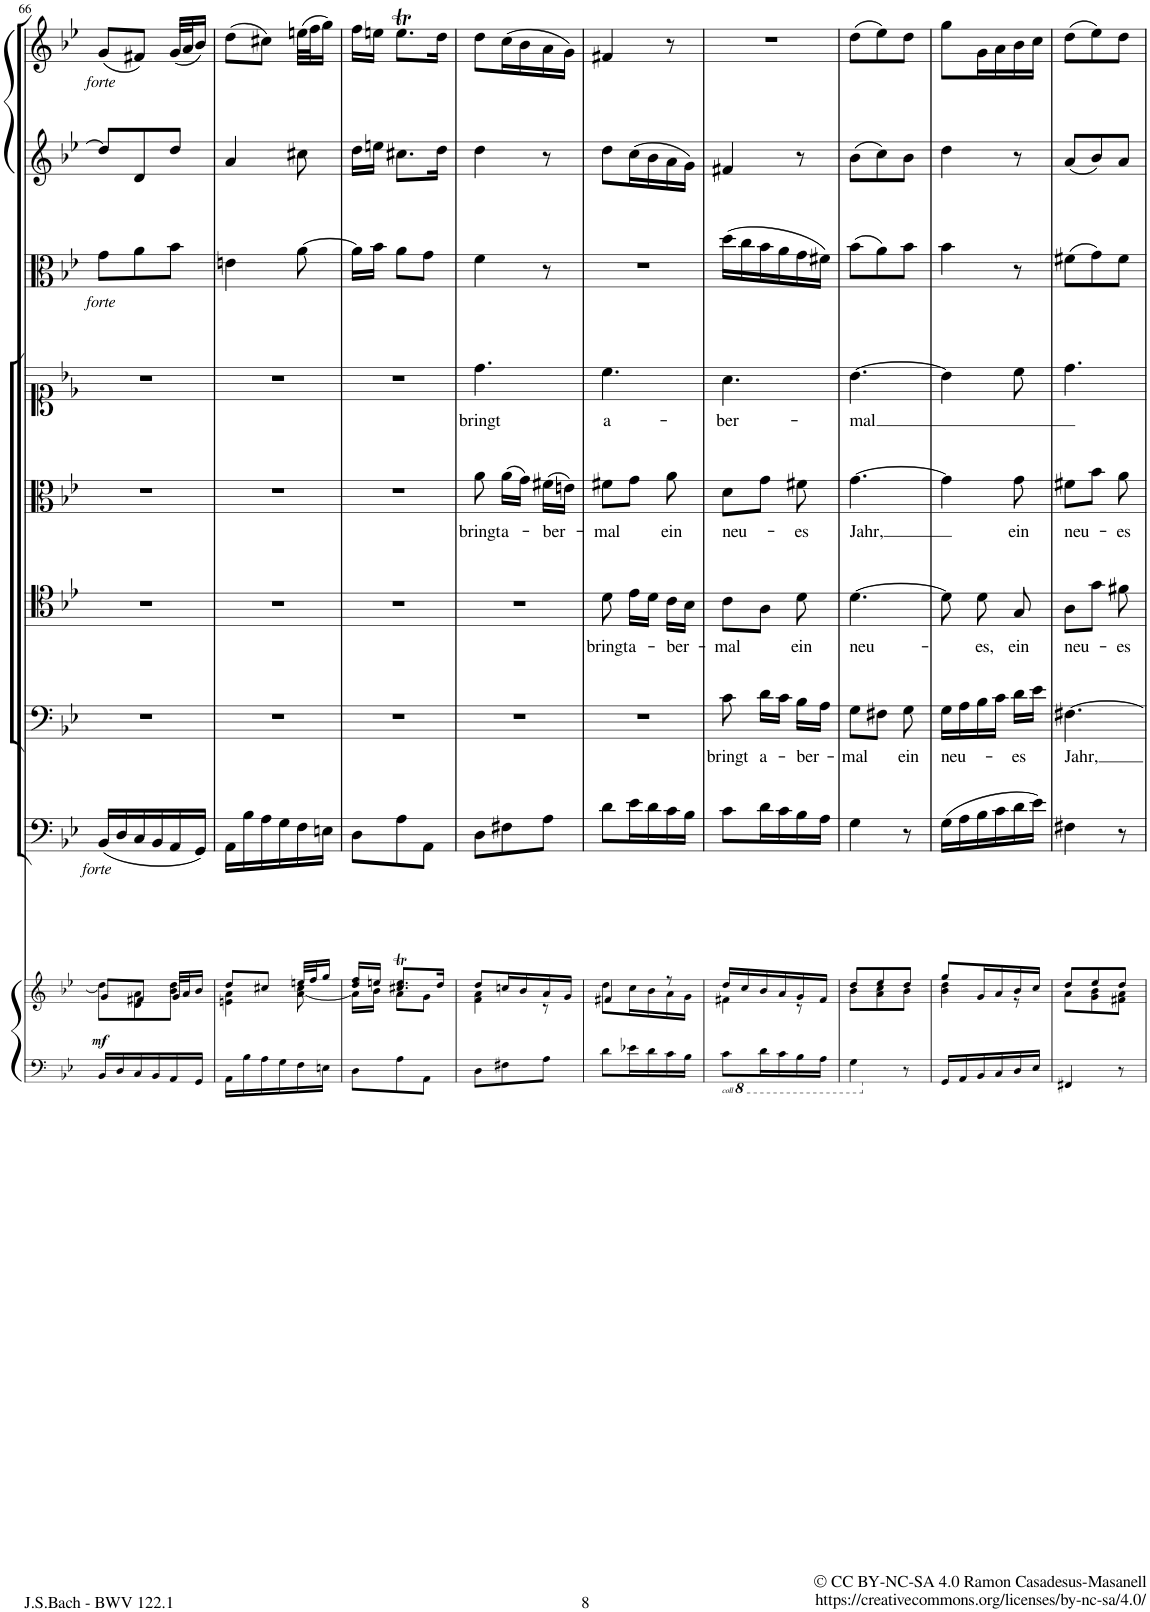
**kern	**kern	**dynam	**kern	**dynam	**kern	**text	**kern	**text	**kern	**text	**kern	**text	**kern	**dynam	**kern	**kern	**dynam
*part9	*part9	*part9	*part8	*part8	*part7	*part7	*part6	*part6	*part5	*part5	*part4	*part4	*part3	*part3	*part2	*part1	*part1
*staff10	*staff9	*staff9/10	*staff8	*staff8	*staff7	*staff7	*staff6	*staff6	*staff5	*staff5	*staff4	*staff4	*staff3	*staff3	*staff2	*staff1	*staff1
*I"Piano reduction	*	*	*I"Continuo	*	*I"Basso	*	*I"Tenore	*	*I"Alto	*	*I"Soprano	*	*I"Taille Viola	*	*I"Oboe II Violino II	*I"Oboe I Violino I	*
*I'Pno	*	*	*	*	*	*	*	*	*	*	*	*	*I'Vla	*	*I'Ob	*I'Ob	*
!!LO:PB:g=z
*clefF4	*clefG2	*	*clefF4	*	*clefF4	*	*clefC4	*	*clefC3	*	*clefC1	*	*clefC3	*	*clefG2	*clefG2	*
*k[b-e-]	*k[b-e-]	*	*k[b-e-]	*	*k[b-e-]	*	*k[b-e-]	*	*k[b-e-]	*	*k[b-e-]	*	*k[b-e-]	*	*k[b-e-]	*k[b-e-]	*
*M3/8	*M3/8	*	*M3/8	*	*M3/8	*	*M3/8	*	*M3/8	*	*M3/8	*	*M3/8	*	*M3/8	*M3/8	*
=66	=66	=66	=66	=66	=66	=66	=66	=66	=66	=66	=66	=66	=66	=66	=66	=66	=66
*	*^	*	*	*	*	*	*	*	*	*	*	*	*	*	*	*	*
!	!	!	!LO:DY:b	!	!LO:DY:b	!	!	!	!	!	!	!	!	!	!LO:DY:b	!	!	!LO:DY:b
16BB-/LL	8g/L	8dd\L]	mf	(16BB-/LL	other-dynamics	4.r	.	4.r	.	4.r	.	4.r	.	8g\L	other-dynamics	8dd/L]	(8g/L	other-dynamics
16D/	.	.	.	16D/	.	.	.	.	.	.	.	.	.	.	.	.	.	.
16C/	8f#X/J	8d\ 8a\	.	16C/	.	.	.	.	.	.	.	.	.	8a\	.	8d/	8f#X/J)	.
16BB-/	.	.	.	16BB-/	.	.	.	.	.	.	.	.	.	.	.	.	.	.
16AA/	32g/LLL	8b-\ 8dd\J	.	16AA/	.	.	.	.	.	.	.	.	.	8b-\J	.	8dd/J	(32g/LLL	.
.	32a/J	.	.	.	.	.	.	.	.	.	.	.	.	.	.	.	32a/J	.
16GG/JJ	16b-/JJ	.	.	16GG/JJ)	.	.	.	.	.	.	.	.	.	.	.	.	16b-/JJ)	.
=67	=67	=67	=67	=67	=67	=67	=67	=67	=67	=67	=67	=67	=67	=67	=67	=67	=67	=67
16AA\LL	8dd/L	4en\ 4a\	.	16AA\LL	.	4.r	.	4.r	.	4.r	.	4.r	.	4en\	.	4a/	(8dd\L	.
16B-\	.	.	.	16B-\	.	.	.	.	.	.	.	.	.	.	.	.	.	.
16A\	8cc#X/J	.	.	16A\	.	.	.	.	.	.	.	.	.	.	.	.	8cc#X\J)	.
16G\	.	.	.	16G\	.	.	.	.	.	.	.	.	.	.	.	.	.	.
16F\	32een/LLL	[8a\ 8cc#\	.	16F\	.	.	.	.	.	.	.	.	.	[8a\	.	8cc#X\	(32een\LLL	.
.	32ff/J	.	.	.	.	.	.	.	.	.	.	.	.	.	.	.	32ff\J	.
16En\JJ	16gg/JJ	.	.	16En\JJ	.	.	.	.	.	.	.	.	.	.	.	.	16gg\JJ)	.
=68	=68	=68	=68	=68	=68	=68	=68	=68	=68	=68	=68	=68	=68	=68	=68	=68	=68	=68
8D\L	16dd/ 16ff/LL	16a\LL]	.	8D\L	.	4.r	.	4.r	.	4.r	.	4.r	.	16a\LL]	.	16dd\LL	16ff\LL	.
.	16een/JJ	16b-\JJ	.	.	.	.	.	.	.	.	.	.	.	16b-\JJ	.	16een\JJ	16een\JJ	.
8A\	8.cc#X/T 8.ee/TL	8a\L	.	8A\	.	.	.	.	.	.	.	.	.	8a\L	.	8.cc#X\L	8.eet\L	.
8AA\J	.	8g\J	.	8AA\J	.	.	.	.	.	.	.	.	.	8g\J	.	.	.	.
.	16dd/Jk	.	.	.	.	.	.	.	.	.	.	.	.	.	.	16dd\Jk	16dd\Jk	.
=69	=69	=69	=69	=69	=69	=69	=69	=69	=69	=69	=69	=69	=69	=69	=69	=69	=69	=69
!	!	!	!	!	!	!	!	!	!	!	!LO:LY:b	!	!LO:LY:b	!	!	!	!	!
8D\L	8dd/L	4f\ 4a\	.	8D\L	.	4.r	.	4.r	.	8a\	bringt	4.dd\	bringt	4f\	.	4dd\	8dd\L	.
!	!	!	!	!	!	!	!	!	!	!	!LO:LY:b	!	!	!	!	!	!	!
8F#X\	16ccn/L	.	.	8F#X\	.	.	.	.	.	(16a\LL	a-	.	.	.	.	.	(16cc\L	.
.	16b-/	.	.	.	.	.	.	.	.	16g\JJ)	.	.	.	.	.	.	16b-\	.
!	!	!	!	!	!	!	!	!	!	!	!LO:LY:b	!	!	!	!	!	!	!
8A\J	16a/	8r	.	8A\J	.	.	.	.	.	(16f#X\LL	-ber-	.	.	8r	.	8r	16a\	.
.	16g/JJ	.	.	.	.	.	.	.	.	16en\JJ)	.	.	.	.	.	.	16g\JJ)	.
=70	=70	=70	=70	=70	=70	=70	=70	=70	=70	=70	=70	=70	=70	=70	=70	=70	=70	=70
!	!	!	!	!	!	!	!	!	!LO:LY:b	!	!LO:LY:b	!	!LO:LY:b	!	!	!	!	!
8d\L	4f#X/	8dd\L	.	8d\L	.	4.r	.	8d\	bringt	8f#X\L	-mal	4.cc\	a-	4.r	.	8dd\L	4f#X/	.
!	!	!	!	!	!	!	!	!	!LO:LY:b	!	!	!	!	!	!	!	!	!
16e-X\L	.	16cc\L	.	16e-\L	.	.	.	16e-\LL	a-	8g\J	.	.	.	.	.	(16cc\L	.	.
16d\	.	16b-\	.	16d\	.	.	.	16d\JJ	.	.	.	.	.	.	.	16b-\	.	.
!	!	!	!	!	!	!	!	!	!LO:LY:b	!	!LO:LY:b	!	!	!	!	!	!	!
16c\	8r	16a\	.	16c\	.	.	.	16c\LL	-ber-	8a\	ein	.	.	.	.	16a\	8r	.
16B-\JJ	.	16g\JJ	.	16B-\JJ	.	.	.	16B-\JJ	.	.	.	.	.	.	.	16g\JJ)	.	.
=71	=71	=71	=71	=71	=71	=71	=71	=71	=71	=71	=71	=71	=71	=71	=71	=71	=71	=71
*8ba	*	*	*	*	*	*	*	*	*	*	*	*	*	*	*	*	*	*
!	!	!	!	!	!	!	!LO:LY:b	!	!LO:LY:b	!	!LO:LY:b	!	!LO:LY:b	!	!	!	!	!
8C\L	16dd/LL	4f#X\	.	8c\L	.	8c\	bringt	8c\L	-mal	8d\L	neu-	4.a\	-ber-	(16dd\LL	.	4f#X/	4.r	.
.	16cc/	.	.	.	.	.	.	.	.	.	.	.	.	16cc\	.	.	.	.
!	!	!	!	!	!	!	!LO:LY:b	!	!	!	!	!	!	!	!	!	!	!
16D\L	16b-/	.	.	16d\L	.	16d\LL	a-	8A\J	.	8g\J	.	.	.	16b-\	.	.	.	.
16C\	16a/	.	.	16c\	.	16c\JJ	.	.	.	.	.	.	.	16a\	.	.	.	.
!	!	!	!	!	!	!	!LO:LY:b	!	!LO:LY:b	!	!LO:LY:b	!	!	!	!	!	!	!
16BB-\	16g/	8r	.	16B-\	.	16B-\LL	-ber-	8d\	ein	8f#X\	-es	.	.	16g\	.	8r	.	.
16AA\JJ	16f#/JJ	.	.	16A\JJ	.	16A\JJ	.	.	.	.	.	.	.	16f#X\JJ)	.	.	.	.
=72	=72	=72	=72	=72	=72	=72	=72	=72	=72	=72	=72	=72	=72	=72	=72	=72	=72	=72
!	!	!	!	!	!	!	!LO:LY:b	!	!LO:LY:b	!	!LO:LY:b	!	!LO:LY:b	!	!	!	!	!
4GG\	8dd/L	8b-\L	.	4G\	.	8G\L	-mal	[4.d\	neu-	[4.g\	Jahr,	[4.b-\	-mal	(8b-\L	.	(8b-\L	(8dd\L	.
.	8ee-/	8a\ 8cc\	.	.	.	8F#X\J	.	.	.	.	.	.	.	8a\)	.	8cc\)	8ee-\)	.
*X8ba	*	*	*	*	*	*	*	*	*	*	*	*	*	*	*	*	*	*
!	!	!	!	!	!	!	!LO:LY:b	!	!	!	!	!	!	!	!	!	!	!
8r	8dd/J	8b-\J	.	8r	.	8G\	ein	.	.	.	.	.	.	8b-\J	.	8b-\J	8dd\J	.
=73	=73	=73	=73	=73	=73	=73	=73	=73	=73	=73	=73	=73	=73	=73	=73	=73	=73	=73
!	!	!	!	!	!	!	!LO:LY:b	!	!	!	!	!	!	!	!	!	!	!
16GG/LL	8gg/L	4b-\ 4dd\	.	(16G\LL	.	16G\LL	neu-	8d\]	.	4g\]	.	4b-\]	.	4b-\	.	4dd\	8gg\L	.
16AA/	.	.	.	16A\	.	16A\	.	.	.	.	.	.	.	.	.	.	.	.
!	!	!	!	!	!	!	!	!	!LO:LY:b	!	!	!	!	!	!	!	!	!
16BB-/	16g/L	.	.	16B-\	.	16B-\	.	8d\	-es,	.	.	.	.	.	.	.	16g\L	.
16C/	16a/	.	.	16c\	.	16c\JJ	.	.	.	.	.	.	.	.	.	.	16a\	.
!	!	!	!	!	!	!	!LO:LY:b	!	!LO:LY:b	!	!LO:LY:b	!	!	!	!	!	!	!
16D/	16b-/	8r	.	16d\	.	16d\LL	-es	8G/	ein	8g\	ein	8cc\	.	8r	.	8r	16b-\	.
16E-/JJ	16cc/JJ	.	.	16e-\JJ)	.	16e-\JJ	.	.	.	.	.	.	.	.	.	.	16cc\JJ	.
=74	=74	=74	=74	=74	=74	=74	=74	=74	=74	=74	=74	=74	=74	=74	=74	=74	=74	=74
!	!	!	!	!	!	!	!LO:LY:b	!	!LO:LY:b	!	!LO:LY:b	!	!	!	!	!	!	!
4FF#X/	8dd/L	8a\L	.	4F#X\	.	[4.F#X\	Jahr,	8A\L	neu-	8f#X\L	neu-	4.dd\	.	(8f#X\L	.	(8a/L	(8dd\L	.
.	8ee-/	8g\ 8b-\	.	.	.	.	.	8g\J	.	8b-\J	.	.	.	8g\)	.	8b-/)	8ee-\)	.
!	!	!	!	!	!	!	!	!	!LO:LY:b	!	!LO:LY:b	!	!	!	!	!	!	!
8r	8dd/J	8f#X\ 8a\J	.	8r	.	.	.	8f#X\	-es	8a\	-es	.	.	8f#\J	.	8a/J	8dd\J	.
*	*v	*v	*	*	*	*	*	*	*	*	*	*	*	*	*	*	*	*
=	=	=	=	=	=	=	=	=	=	=	=	=	=	=	=	=	=
*-	*-	*-	*-	*-	*-	*-	*-	*-	*-	*-	*-	*-	*-	*-	*-	*-	*-
